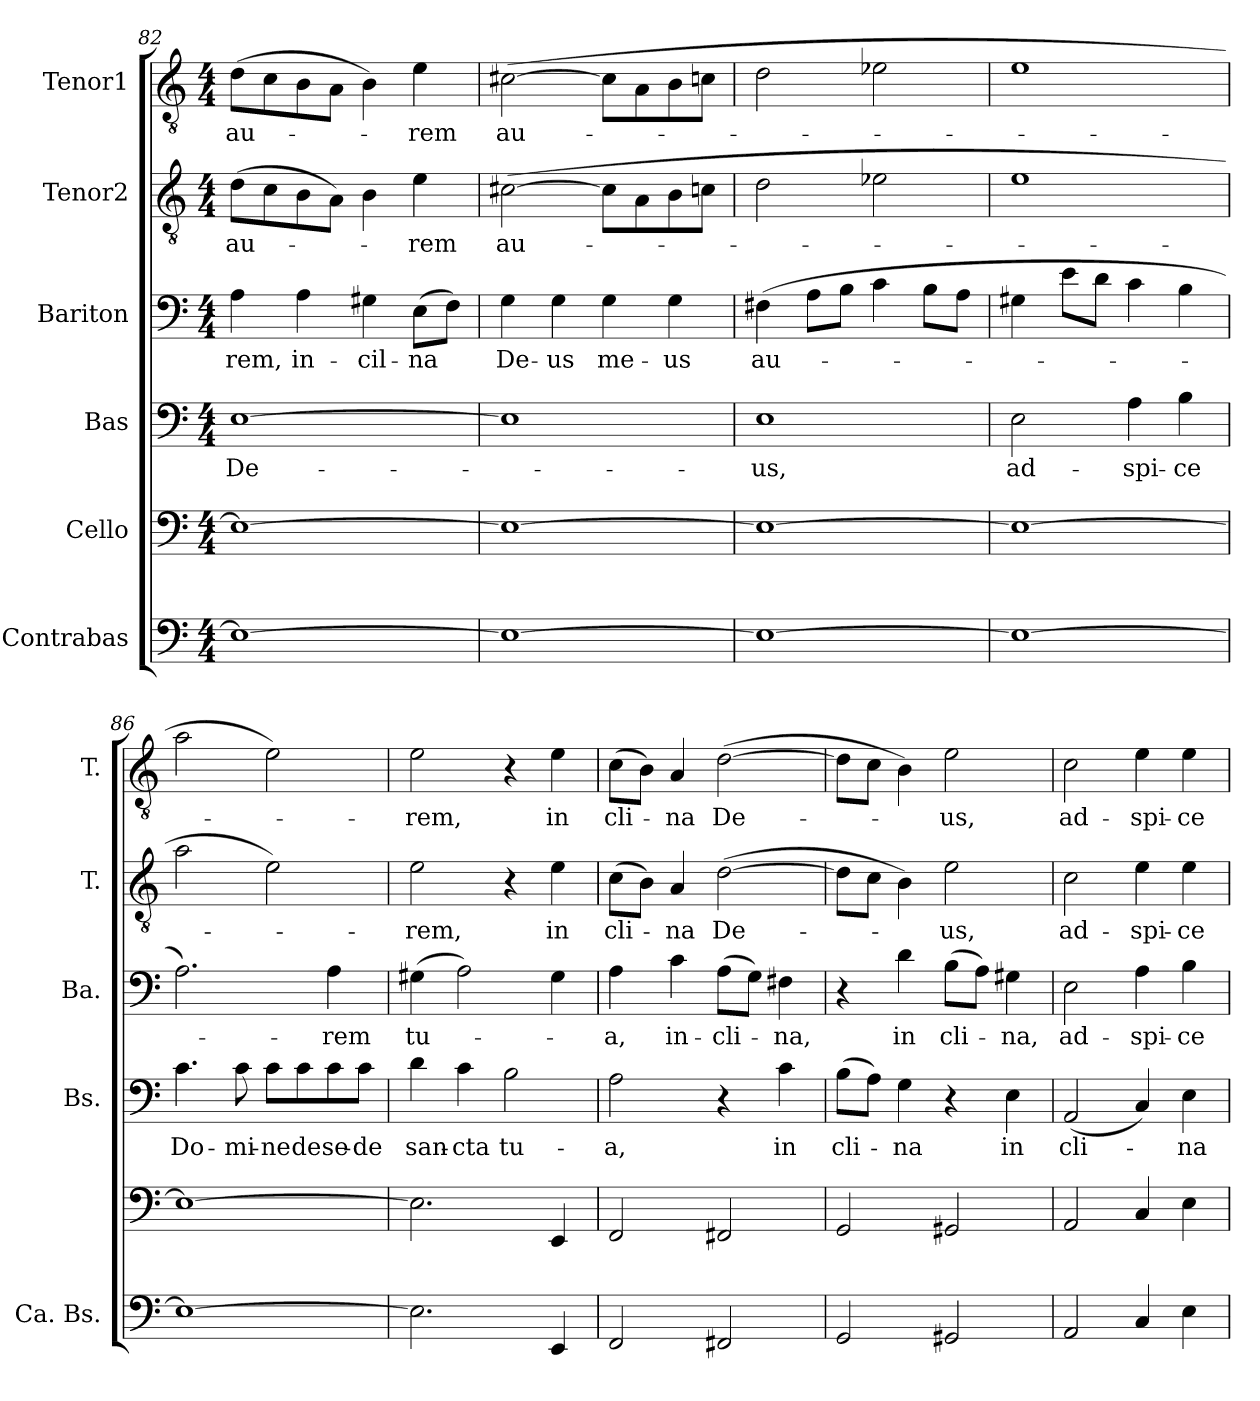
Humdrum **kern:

**kern	**kern	**kern	**text	**kern	**text	**kern	**text	**kern	**text
*part6	*part5	*part4	*part4	*part3	*part3	*part2	*part2	*part1	*part1
*staff6	*staff5	*staff4	*staff4	*staff3	*staff3	*staff2	*staff2	*staff1	*staff1
*I"Contrabas	*I"Cello	*I"Bas	*	*I"Bariton	*	*I"Tenor2	*	*I"Tenor1	*
*I'Ca. Bs.	*	*I'Bs.	*	*I'Ba.	*	*I'T.	*	*I'T.	*
*clefF4	*clefF4	*clefF4	*	*clefF4	*	*clefGv2	*	*clefGv2	*
*ITrd7c12	*	*	*	*	*	*	*	*	*
*k[]	*k[]	*k[]	*	*k[]	*	*k[]	*	*k[]	*
*M4/4	*M4/4	*M4/4	*	*M4/4	*	*M4/4	*	*M4/4	*
=82	=82	=82	=82	=82	=82	=82	=82	=82	=82
!	!	!	!LO:LY:b	!	!LO:LY:b	!	!LO:LY:b	!	!LO:LY:b
1EE_	1E_	[1E	De-	4A\	-rem,	(>8d\L	au-	(>8d\L	au-
.	.	.	.	.	.	8c\	.	8c\	.
!	!	!	!	!	!LO:LY:b	!	!	!	!
.	.	.	.	4A\	in-	8B\	.	8B\	.
.	.	.	.	.	.	8A\J)	.	8A\J	.
!	!	!	!	!	!LO:LY:b	!	!	!	!
.	.	.	.	4G#X\	-cil-	4B\	.	4B\)	.
!	!	!	!	!	!LO:LY:b	!	!LO:LY:b	!	!LO:LY:b
.	.	.	.	(>8E\L	-na	4e\	-rem	4e\	-rem
.	.	.	.	8F\J)	.	.	.	.	.
=83	=83	=83	=83	=83	=83	=83	=83	=83	=83
!	!	!	!	!	!LO:LY:b	!	!LO:LY:b	!	!LO:LY:b
1EE_	1E_	1E]	.	4G\	De-	(>[2c#X\	au-	(>[2c#X\	au-
!	!	!	!	!	!LO:LY:b	!	!	!	!
.	.	.	.	4G\	-us	.	.	.	.
!	!	!	!	!	!LO:LY:b	!	!	!	!
.	.	.	.	4G\	me-	8c#\L]	.	8c#\L]	.
.	.	.	.	.	.	8A\	.	8A\	.
!	!	!	!	!	!LO:LY:b	!	!	!	!
.	.	.	.	4G\	-us	8B\	.	8B\	.
.	.	.	.	.	.	8cn\J	.	8cn\J	.
=84	=84	=84	=84	=84	=84	=84	=84	=84	=84
!	!	!	!LO:LY:b	!	!LO:LY:b	!	!	!	!
1EE_	1E_	1E	-us,	(>4F#X\	au-	2d\	.	2d\	.
.	.	.	.	8A\L	.	.	.	.	.
.	.	.	.	8B\J	.	.	.	.	.
.	.	.	.	4c\	.	2e-X\	.	2e-X\	.
.	.	.	.	8B\L	.	.	.	.	.
.	.	.	.	8A\J	.	.	.	.	.
=85	=85	=85	=85	=85	=85	=85	=85	=85	=85
!	!	!	!LO:LY:b	!	!	!	!	!	!
1EE_	1E_	2E\	ad-	4G#X\	.	1e	.	1e	.
.	.	.	.	8e\L	.	.	.	.	.
.	.	.	.	8d\J	.	.	.	.	.
!	!	!	!LO:LY:b	!	!	!	!	!	!
.	.	4A\	-spi-	4c\	.	.	.	.	.
!	!	!	!LO:LY:b	!	!	!	!	!	!
.	.	4B\	-ce	4B\	.	.	.	.	.
!!LO:PB:g=z
=86	=86	=86	=86	=86	=86	=86	=86	=86	=86
!	!	!	!LO:LY:b	!	!	!	!	!	!
1EE_	1E_	4.c\	Do-	2.A\)	.	2a\	.	2a\	.
!	!	!	!LO:LY:b	!	!	!	!	!	!
.	.	8c\	-mi-	.	.	.	.	.	.
!	!	!	!LO:LY:b	!	!	!	!	!	!
.	.	8c\L	-ne	.	.	2e\)	.	2e\)	.
!	!	!	!LO:LY:b	!	!	!	!	!	!
.	.	8c\	de	.	.	.	.	.	.
!	!	!	!LO:LY:b	!	!LO:LY:b	!	!	!	!
.	.	8c\	se-	4A\	-rem	.	.	.	.
!	!	!	!LO:LY:b	!	!	!	!	!	!
.	.	8c\J	-de	.	.	.	.	.	.
=87	=87	=87	=87	=87	=87	=87	=87	=87	=87
!	!	!	!LO:LY:b	!	!LO:LY:b	!	!LO:LY:b	!	!LO:LY:b
2.EE\]	2.E\]	4d\	san-	(>4G#X\	tu-	2e\	-rem,	2e\	-rem,
!	!	!	!LO:LY:b	!	!	!	!	!	!
.	.	4c\	-cta	2A\)	.	.	.	.	.
!	!	!	!LO:LY:b	!	!	!	!	!	!
.	.	2B\	tu-	.	.	4r	.	4r	.
!	!	!	!	!	!	!	!LO:LY:b	!	!LO:LY:b
4EEE/	4EE/	.	.	4G#\	.	4e\	in	4e\	in
=88	=88	=88	=88	=88	=88	=88	=88	=88	=88
*	*	*	*	*	*	*	*	*MM118	*
!	!	!	!LO:LY:b	!	!LO:LY:b	!	!LO:LY:b	!	!LO:LY:b
2FFF/	2FF/	2A\	-a,	4A\	-a,	(>8c\L	cli-	(>8c\L	cli-
.	.	.	.	.	.	8B\J)	.	8B\J)	.
!	!	!	!	!	!LO:LY:b	!	!LO:LY:b	!	!LO:LY:b
.	.	.	.	4c\	in-	4A/	-na	4A/	-na
!	!	!	!	!	!LO:LY:b	!	!LO:LY:b	!	!LO:LY:b
2FFF#X/	2FF#X/	4r	.	(>8A\L	-cli-	(>[2d\	De-	(>[2d\	De-
.	.	.	.	8G\J)	.	.	.	.	.
!	!	!	!LO:LY:b	!	!LO:LY:b	!	!	!	!
.	.	4c\	in	4F#X\	-na,	.	.	.	.
=89	=89	=89	=89	=89	=89	=89	=89	=89	=89
!	!	!	!LO:LY:b	!	!	!	!	!	!
2GGG/	2GG/	(>8B\L	cli-	4r	.	8d\L]	.	8d\L]	.
.	.	8A\J)	.	.	.	8c\J	.	8c\J	.
!	!	!	!LO:LY:b	!	!LO:LY:b	!	!	!	!
.	.	4G\	-na	4d\	in	4B\)	.	4B\)	.
!	!	!	!	!	!LO:LY:b	!	!LO:LY:b	!	!LO:LY:b
2GGG#X/	2GG#X/	4r	.	(>8B\L	cli-	2e\	-us,	2e\	-us,
.	.	.	.	8A\J)	.	.	.	.	.
!	!	!	!LO:LY:b	!	!LO:LY:b	!	!	!	!
.	.	4E\	in	4G#X\	-na,	.	.	.	.
=90	=90	=90	=90	=90	=90	=90	=90	=90	=90
*	*	*	*	*	*	*	*	*MM116	*
!	!	!	!LO:LY:b	!	!LO:LY:b	!	!LO:LY:b	!	!LO:LY:b
2AAA/	2AA/	(<2AA/	cli-	2E\	ad-	2c\	ad-	2c\	ad-
!	!	!	!	!	!LO:LY:b	!	!LO:LY:b	!	!LO:LY:b
4CC/	4C/	4C/)	.	4A\	-spi-	4e\	-spi-	4e\	-spi-
!	!	!	!LO:LY:b	!	!LO:LY:b	!	!LO:LY:b	!	!LO:LY:b
4EE\	4E\	4E\	-na	4B\	-ce	4e\	-ce	4e\	-ce
=	=	=	=	=	=	=	=	=	=
*-	*-	*-	*-	*-	*-	*-	*-	*-	*-
